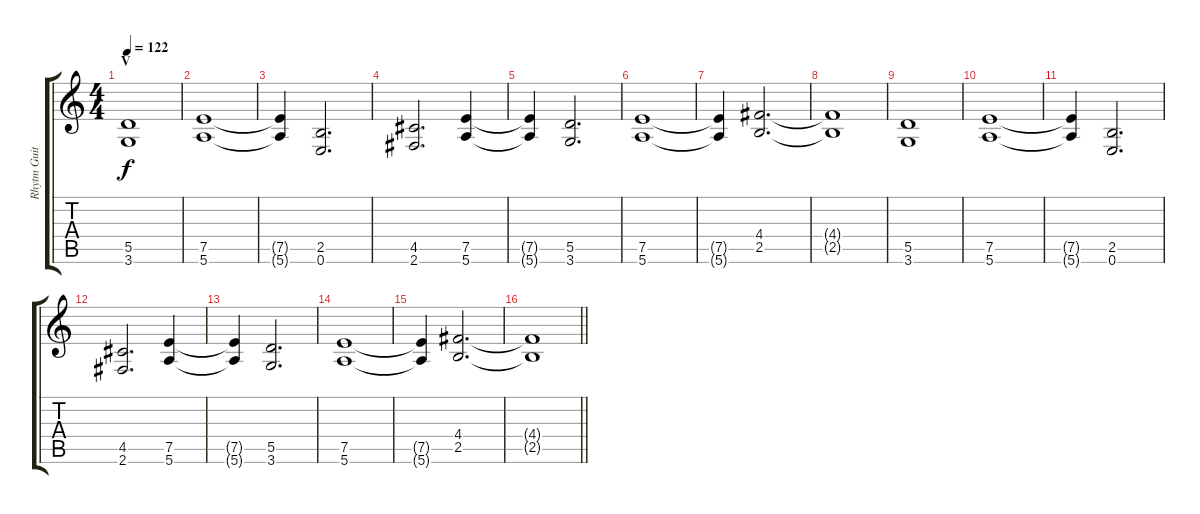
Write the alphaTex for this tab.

\track ("Rhytm Guitar" "Rhytm Guit") {instrument distortionguitar}
\staff {score tabs}
\tuning (E4 B3 G3 D3 A2 E2) {hide}
\ts (4 4)
\section ("" "V")
\tempo 122
\clef g2
\ks c
(5.5 3.6).1{dy f volume 8} |
(7.5 5.6).1 |
(7.5{t} 5.6{t}).4 (2.5 0.6).2{d} |
(4.5 2.6).2{d} (7.5 5.6).4 |
(7.5{t} 5.6{t}).4 (5.5 3.6).2{d} |
(7.5 5.6).1 |
(7.5{t} 5.6{t}).4 (4.4 2.5).2{d} |
(4.4{t} 2.5{t}).1 |
(5.5 3.6).1 |
(7.5 5.6).1 |
(7.5{t} 5.6{t}).4 (2.5 0.6).2{d} |
(4.5 2.6).2{d} (7.5 5.6).4 |
(7.5{t} 5.6{t}).4 (5.5 3.6).2{d} |
(7.5 5.6).1 |
(7.5{t} 5.6{t}).4 (4.4 2.5).2{d} |
\barLineRight lightlight
(4.4{t} 2.5{t}).1
